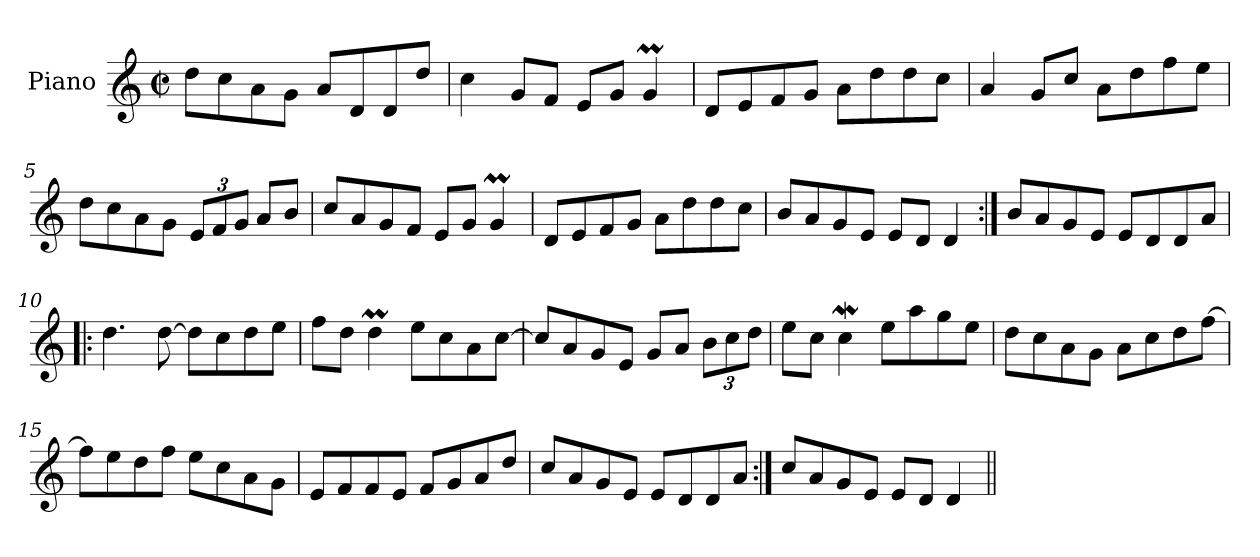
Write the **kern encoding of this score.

**kern
*part1
*staff1
*I"Piano
*I'Pno.
*clefG2
*k[]
*M2/2
*met(c|)
=1
8dd\L
8cc\
8a\
8g\J
8a/L
8d/
8d/
8dd/J
=2
4cc\
8g/L
8f/J
8e/L
8g/J
4gM/
=3
8d/L
8e/
8f/
8g/J
8a\L
8dd\
8dd\
8cc\J
=4
4a/
8g/L
8cc/J
8a\L
8dd\
8ff\
8ee\J
=5
8dd\L
8cc\
8a\
8g\J
*Xbrackettup
12e/L
12f/
12g/J
8a/L
8b/J
!!LO:LB:g=z
=6
8cc/L
8a/
8g/
8f/J
8e/L
8g/J
4gM/
=7
8d/L
8e/
8f/
8g/J
8a\L
8dd\
8dd\
8cc\J
=8
8b/L
8a/
8g/
8e/J
8e/L
8d/J
4d/
=9:|!
8b/L
8a/
8g/
8e/J
8e/L
8d/
8d/
8a/J
!!LO:LB:g=z
=10!|:
4.dd\
[8dd\
8dd\L]
8cc\
8dd\
8ee\J
=11
8ff\L
8dd\J
4ddM\
8ee\L
8cc\
8a\
[8cc\J
=12
8cc/L]
8a/
8g/
8e/J
8g/L
8a/J
12b\L
12cc\
12dd\J
=13
8ee\L
8cc\J
4ccw\
8ee\L
8aa\
8gg\
8ee\J
=14
8dd\L
8cc\
8a\
8g\J
8a\L
8cc\
8dd\
[8ff\J
!!LO:LB:g=z
=15
8ff\L]
8ee\
8dd\
8ff\J
8ee\L
8cc\
8a\
8g\J
=16
8e/L
8f/
8f/
8e/J
8f/L
8g/
8a/
8dd/J
=17
8cc/L
8a/
8g/
8e/J
8e/L
8d/
8d/
8a/J
=18:|!
8cc/L
8a/
8g/
8e/J
8e/L
8d/J
4d/
=||
*-
